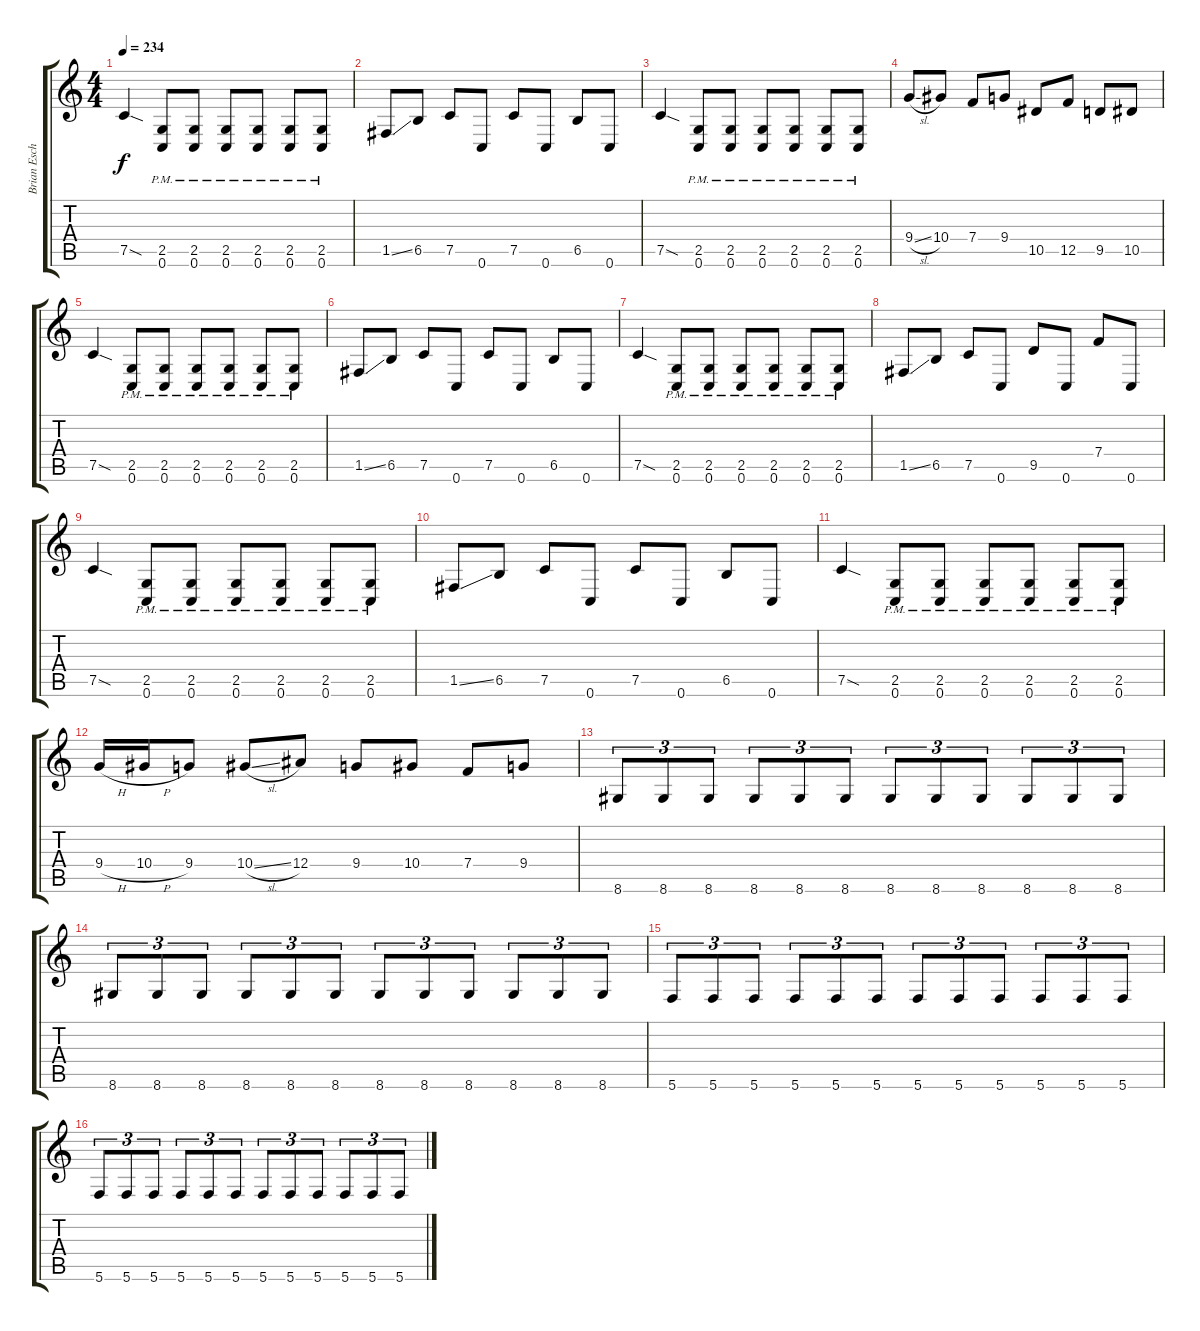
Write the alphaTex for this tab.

\track ("Brian Eschbach (Rhythm Guitar)" "Brian Esch") {instrument distortionguitar}
\staff {score tabs}
\tuning (C4 G3 Eb3 Bb2 F2 C2) {hide}
\ts (4 4)
\tempo 234
\clef g2
\ks c
7.5{sod}.4{dy f} (2.5{pm} 0.6{pm}).8 (2.5{pm} 0.6{pm}).8 (2.5{pm} 0.6{pm}).8 (2.5{pm} 0.6{pm}).8 (2.5{pm} 0.6{pm}).8 (2.5{pm} 0.6{pm}).8 |
1.5{ss}.8 6.5.8 7.5.8 0.6.8 7.5.8 0.6.8 6.5.8 0.6.8 |
7.5{sod}.4 (2.5{pm} 0.6{pm}).8 (2.5{pm} 0.6{pm}).8 (2.5{pm} 0.6{pm}).8 (2.5{pm} 0.6{pm}).8 (2.5{pm} 0.6{pm}).8 (2.5{pm} 0.6{pm}).8 |
9.4{sl}.8 10.4.8 7.4.8 9.4.8 10.5.8 12.5.8 9.5.8 10.5.8 |
7.5{sod}.4{balance 1} (2.5{pm} 0.6{pm}).8 (2.5{pm} 0.6{pm}).8 (2.5{pm} 0.6{pm}).8 (2.5{pm} 0.6{pm}).8 (2.5{pm} 0.6{pm}).8 (2.5{pm} 0.6{pm}).8 |
1.5{ss}.8 6.5.8 7.5.8 0.6.8 7.5.8 0.6.8 6.5.8 0.6.8 |
7.5{sod}.4 (2.5{pm} 0.6{pm}).8 (2.5{pm} 0.6{pm}).8 (2.5{pm} 0.6{pm}).8 (2.5{pm} 0.6{pm}).8 (2.5{pm} 0.6{pm}).8 (2.5{pm} 0.6{pm}).8 |
1.5{ss}.8 6.5.8 7.5.8 0.6.8 9.5.8 0.6.8 7.4.8 0.6.8 |
7.5{sod}.4 (2.5{pm} 0.6{pm}).8 (2.5{pm} 0.6{pm}).8 (2.5{pm} 0.6{pm}).8 (2.5{pm} 0.6{pm}).8 (2.5{pm} 0.6{pm}).8 (2.5{pm} 0.6{pm}).8 |
1.5{ss}.8 6.5.8 7.5.8 0.6.8 7.5.8 0.6.8 6.5.8 0.6.8 |
7.5{sod}.4 (2.5{pm} 0.6{pm}).8 (2.5{pm} 0.6{pm}).8 (2.5{pm} 0.6{pm}).8 (2.5{pm} 0.6{pm}).8 (2.5{pm} 0.6{pm}).8 (2.5{pm} 0.6{pm}).8 |
9.4{h}.16 10.4{h}.16 9.4.8 10.4{sl}.8 12.4.8 9.4.8 10.4.8 7.4.8 9.4.8 |
8.6.8{tu (3 2)} 8.6.8{tu (3 2)} 8.6.8{tu (3 2)} 8.6.8{tu (3 2)} 8.6.8{tu (3 2)} 8.6.8{tu (3 2)} 8.6.8{tu (3 2)} 8.6.8{tu (3 2)} 8.6.8{tu (3 2)} 8.6.8{tu (3 2)} 8.6.8{tu (3 2)} 8.6.8{tu (3 2)} |
8.6.8{tu (3 2)} 8.6.8{tu (3 2)} 8.6.8{tu (3 2)} 8.6.8{tu (3 2)} 8.6.8{tu (3 2)} 8.6.8{tu (3 2)} 8.6.8{tu (3 2)} 8.6.8{tu (3 2)} 8.6.8{tu (3 2)} 8.6.8{tu (3 2)} 8.6.8{tu (3 2)} 8.6.8{tu (3 2)} |
5.6.8{tu (3 2)} 5.6.8{tu (3 2)} 5.6.8{tu (3 2)} 5.6.8{tu (3 2)} 5.6.8{tu (3 2)} 5.6.8{tu (3 2)} 5.6.8{tu (3 2)} 5.6.8{tu (3 2)} 5.6.8{tu (3 2)} 5.6.8{tu (3 2)} 5.6.8{tu (3 2)} 5.6.8{tu (3 2)} |
5.6.8{tu (3 2)} 5.6.8{tu (3 2)} 5.6.8{tu (3 2)} 5.6.8{tu (3 2)} 5.6.8{tu (3 2)} 5.6.8{tu (3 2)} 5.6.8{tu (3 2)} 5.6.8{tu (3 2)} 5.6.8{tu (3 2)} 5.6.8{tu (3 2)} 5.6.8{tu (3 2)} 5.6.8{tu (3 2)}
